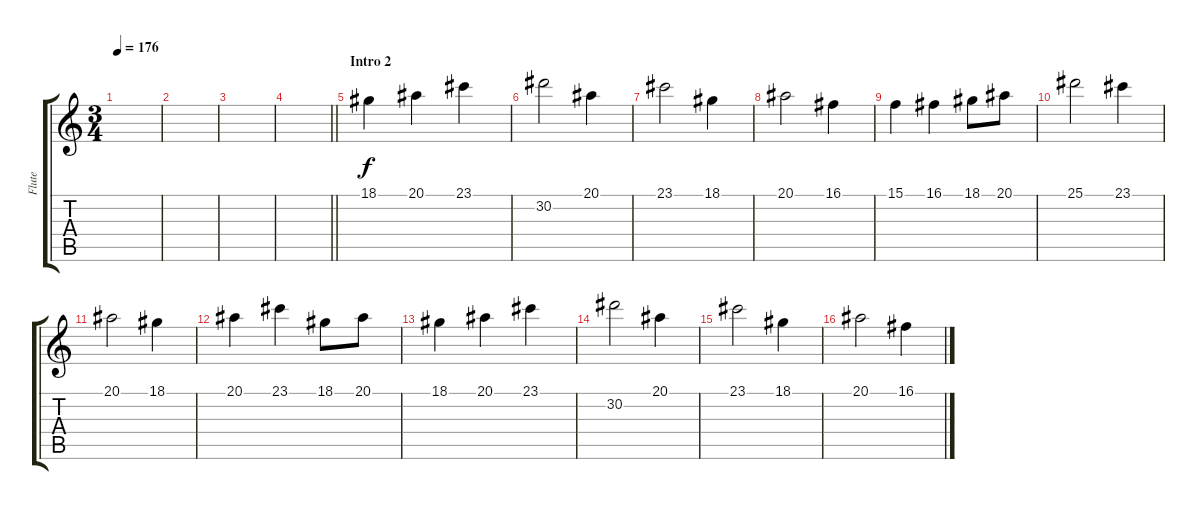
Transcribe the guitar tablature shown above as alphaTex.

\track ("Flute" "Flute") {instrument piccolo}
\staff {score tabs}
\tuning (D4 A3 F3 C3 G2 D2) {hide}
\ts (3 4)
\tempo 176
\clef g2
\ks c
|
|
|
\barLineRight lightlight
|
\section ("" "Intro 2")
18.1.4{volume 16} 20.1.4 23.1.4 |
30.2.2 20.1.4 |
23.1.2 18.1.4 |
20.1.2 16.1.4 |
15.1.4 16.1.4 18.1.8 20.1.8 |
25.1.2 23.1.4 |
20.1.2 18.1.4 |
20.1.4 23.1.4 18.1.8 20.1.8 |
18.1.4 20.1.4 23.1.4 |
30.2.2 20.1.4 |
23.1.2 18.1.4 |
20.1.2 16.1.4
